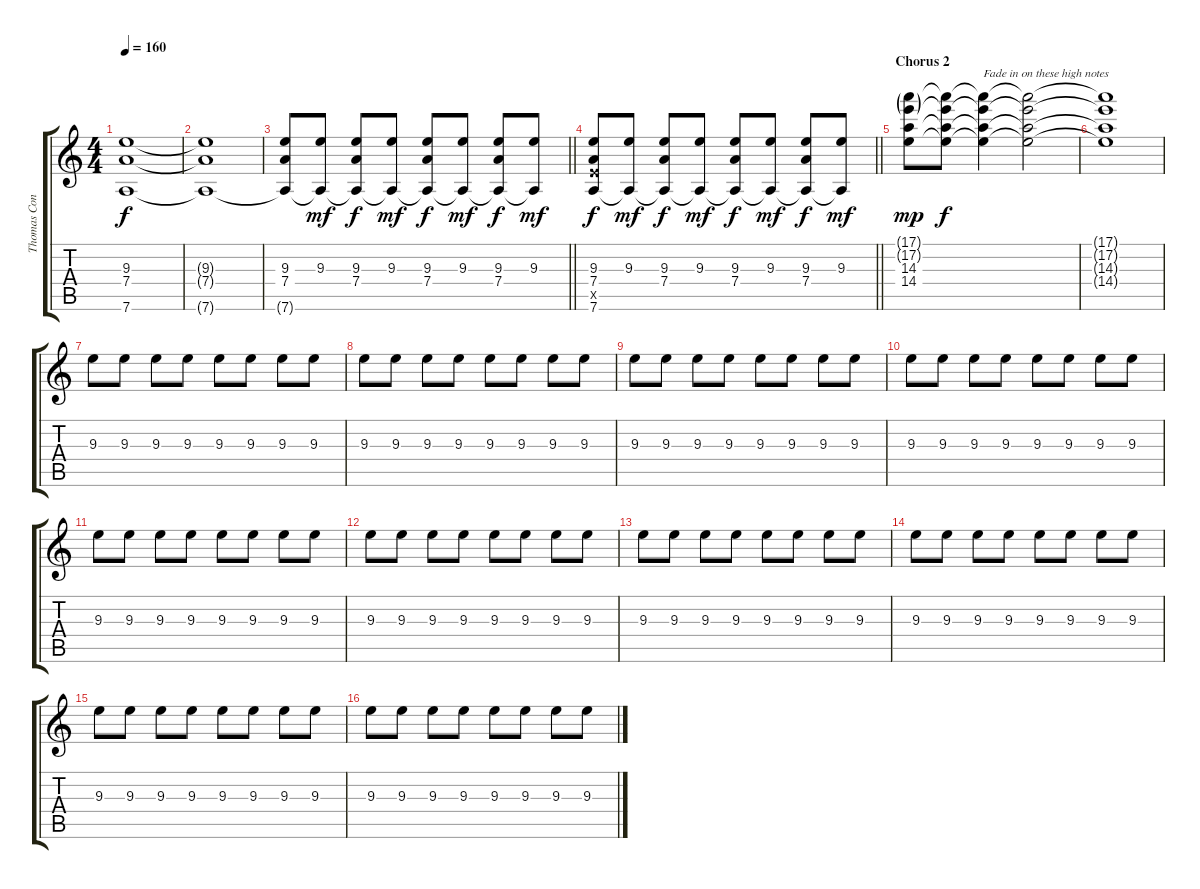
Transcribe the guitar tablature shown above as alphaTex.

\track ("Thomas Conrad (Lead Guitar)" "Thomas Con") {instrument overdrivenguitar}
\staff {score tabs}
\tuning (E4 B3 G3 D3 A2 D2) {hide}
\ts (4 4)
\tempo 160
\clef g2
\ks c
(9.3{t} 7.4{t} 7.6{t}).1{dy f} |
(9.3{t} 7.4{t} 7.6{t}).1 |
\barLineRight lightlight
(9.3 7.4 7.6{t}).8{volume 9} (9.3 7.6{t}).8{dy mf} (9.3 7.4 7.6{t}).8{dy f} (9.3 7.6{t}).8{dy mf} (9.3 7.4 7.6{t}).8{dy f} (9.3 7.6{t}).8{dy mf} (9.3 7.4 7.6{t}).8{dy f} (9.3 7.6{t}).8{dy mf} |
\barLineRight lightlight
(9.3 7.4 7.5{x} 7.6).8{dy f volume 9} (9.3 7.6{t}).8{dy mf} (9.3 7.4 7.6{t}).8{dy f} (9.3 7.6{t}).8{dy mf} (9.3 7.4 7.6{t}).8{dy f} (9.3 7.6{t}).8{dy mf} (9.3 7.4 7.6{t}).8{dy f} (9.3 7.6{t}).8{dy mf volume 0} |
\section ("" "Chorus 2")
(17.1{g} 17.2{g} 14.3 14.4).8{dy mp volume 13} (17.1{t} 17.2{t} 14.3{t} 14.4{t}).8{dy f} (17.1{t} 17.2{t} 14.3{t} 14.4{t}).4{txt "Fade in on these high notes"} (17.1{t} 17.2{t} 14.3{t} 14.4{t}).2 |
(17.1{t} 17.2{t} 14.3{t} 14.4{t}).1 |
9.3.8 9.3.8 9.3.8 9.3.8 9.3.8 9.3.8 9.3.8 9.3.8 |
9.3.8 9.3.8 9.3.8 9.3.8 9.3.8 9.3.8 9.3.8 9.3.8 |
9.3.8 9.3.8 9.3.8 9.3.8 9.3.8 9.3.8 9.3.8 9.3.8 |
9.3.8 9.3.8 9.3.8 9.3.8 9.3.8 9.3.8 9.3.8 9.3.8 |
9.3.8 9.3.8 9.3.8 9.3.8 9.3.8 9.3.8 9.3.8 9.3.8 |
9.3.8 9.3.8 9.3.8 9.3.8 9.3.8 9.3.8 9.3.8 9.3.8 |
9.3.8 9.3.8 9.3.8 9.3.8 9.3.8 9.3.8 9.3.8 9.3.8 |
9.3.8 9.3.8 9.3.8 9.3.8 9.3.8 9.3.8 9.3.8 9.3.8 |
9.3.8 9.3.8 9.3.8 9.3.8 9.3.8 9.3.8 9.3.8 9.3.8 |
9.3.8 9.3.8 9.3.8 9.3.8 9.3.8 9.3.8 9.3.8 9.3.8
